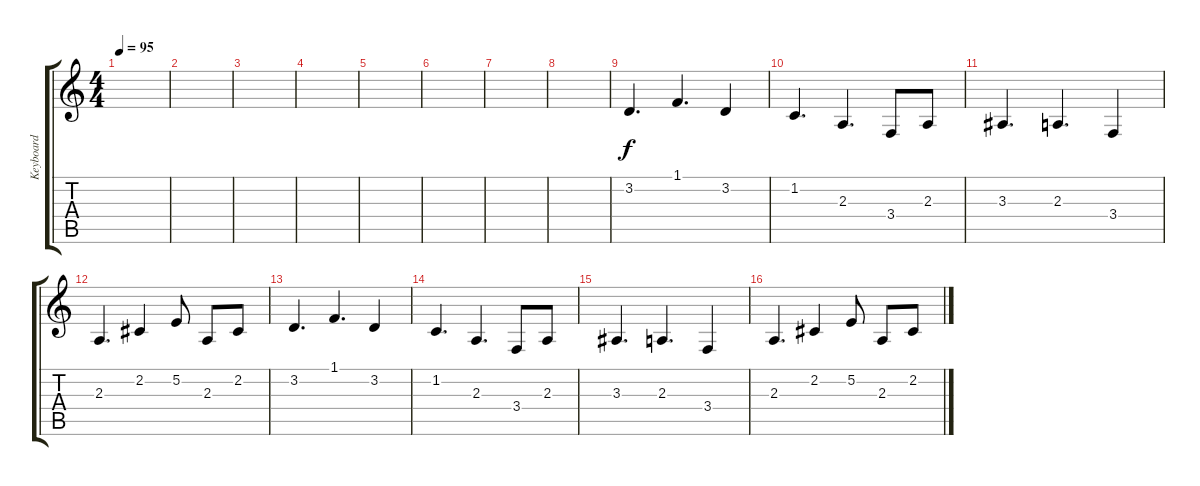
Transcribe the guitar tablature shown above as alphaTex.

\track ("Keyboard" "Keyboard") {instrument electricgrandpiano}
\staff {score tabs}
\tuning (E4 B3 G3 D3 A2 D2) {hide}
\ts (4 4)
\tempo 95
\clef g2
\ks c
|
|
|
|
|
|
|
|
3.2.4{d} 1.1.4{d} 3.2.4 |
1.2.4{d} 2.3.4{d} 3.4.8 2.3.8 |
3.3.4{d} 2.3.4{d} 3.4.4 |
2.3.4{d} 2.2.4 5.2.8 2.3.8 2.2.8 |
3.2.4{d} 1.1.4{d} 3.2.4 |
1.2.4{d} 2.3.4{d} 3.4.8 2.3.8 |
3.3.4{d} 2.3.4{d} 3.4.4 |
2.3.4{d} 2.2.4 5.2.8 2.3.8 2.2.8
